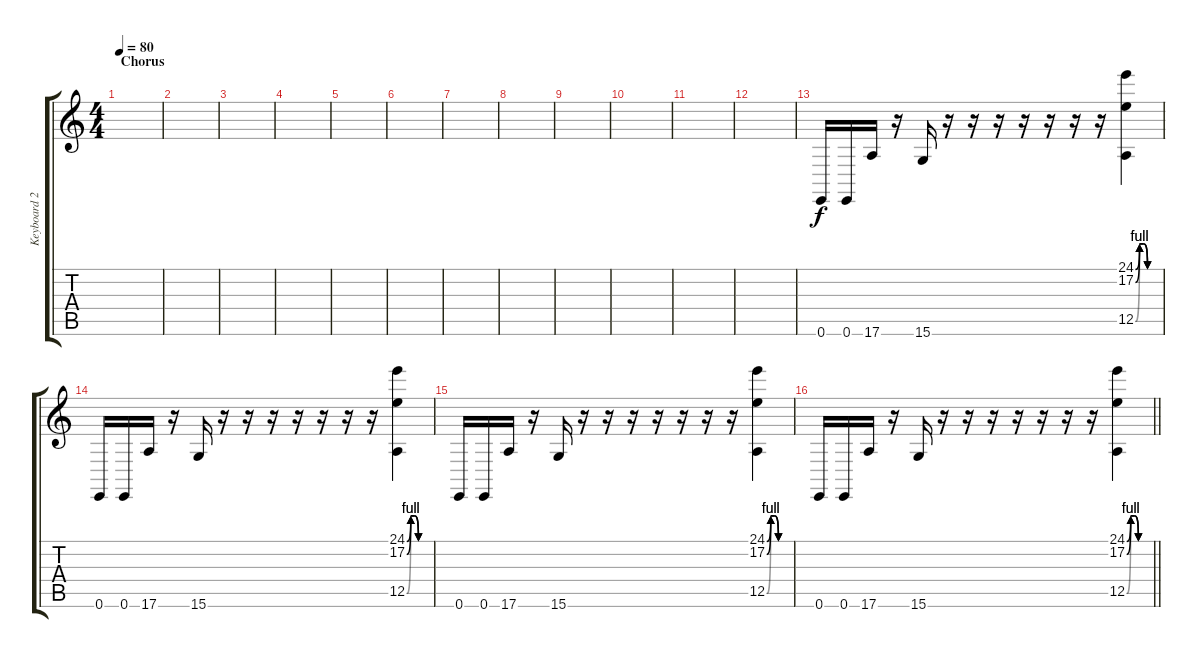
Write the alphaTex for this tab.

\track ("Keyboard 2" "Keyboard 2") {instrument lead1square}
\staff {score tabs}
\tuning (E4 B3 G3 D3 A2 E2) {hide}
\ts (4 4)
\section ("" "Chorus")
\tempo 80
\clef g2
\ks c
|
|
|
|
|
|
|
|
|
|
|
|
0.6.16 0.6.16 17.6.16 r.16 15.6.16 r.16 r.16 r.16 r.16 r.16 r.16 r.16 (24.1{be (custom 0 0 10 4 20 4 30 0 60 0)} 17.2{be (custom 0 0 10 4 20 4 30 0 60 0)} 12.5{be (custom 0 0 10 4 20 4 30 0 60 0)}).4 |
0.6.16 0.6.16 17.6.16 r.16 15.6.16 r.16 r.16 r.16 r.16 r.16 r.16 r.16 (24.1{be (custom 0 0 10 4 20 4 30 0 60 0)} 17.2{be (custom 0 0 10 4 20 4 30 0 60 0)} 12.5{be (custom 0 0 10 4 20 4 30 0 60 0)}).4 |
0.6.16 0.6.16 17.6.16 r.16 15.6.16 r.16 r.16 r.16 r.16 r.16 r.16 r.16 (24.1{be (custom 0 0 10 4 20 4 30 0 60 0)} 17.2{be (custom 0 0 10 4 20 4 30 0 60 0)} 12.5{be (custom 0 0 10 4 20 4 30 0 60 0)}).4 |
\barLineRight lightlight
0.6.16 0.6.16 17.6.16 r.16 15.6.16 r.16 r.16 r.16 r.16 r.16 r.16 r.16 (24.1{be (custom 0 0 10 4 20 4 30 0 60 0)} 17.2{be (custom 0 0 10 4 20 4 30 0 60 0)} 12.5{be (custom 0 0 10 4 20 4 30 0 60 0)}).4
